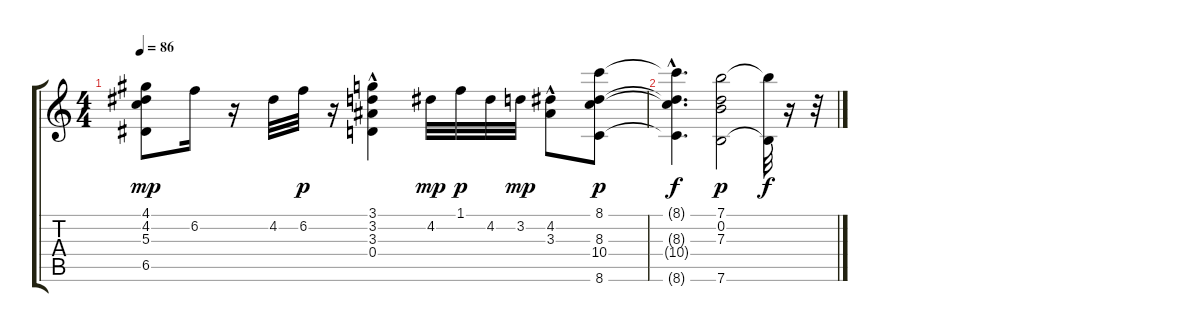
\track "" {instrument acousticguitarsteel}
\staff {score tabs}
\tuning (E4 B3 G3 D3 A2 E2) {hide}
\ts (4 4)
\tempo 86
\clef g2
\ks c
(4.1 4.2 5.3 6.5).8{dy mp} 6.2.16 r.16 4.2.32 6.2.32{dy p} r.16 (3.1 3.2 3.3 0.4{hac}).4 4.2.32{dy mp} 1.1.32{dy p} 4.2.32 3.2.32{dy mp} (4.2 3.3{hac}).8 (8.1 8.3 10.4 8.6).8{dy p} |
(8.1{hac t} 8.3{hac t} 10.4{hac t} 8.6{hac t}).4{d dy f} (7.1 0.2 7.3 7.6).2{dy p} (7.1{t} 7.6{t}).32{dy f} r.16 r.32
